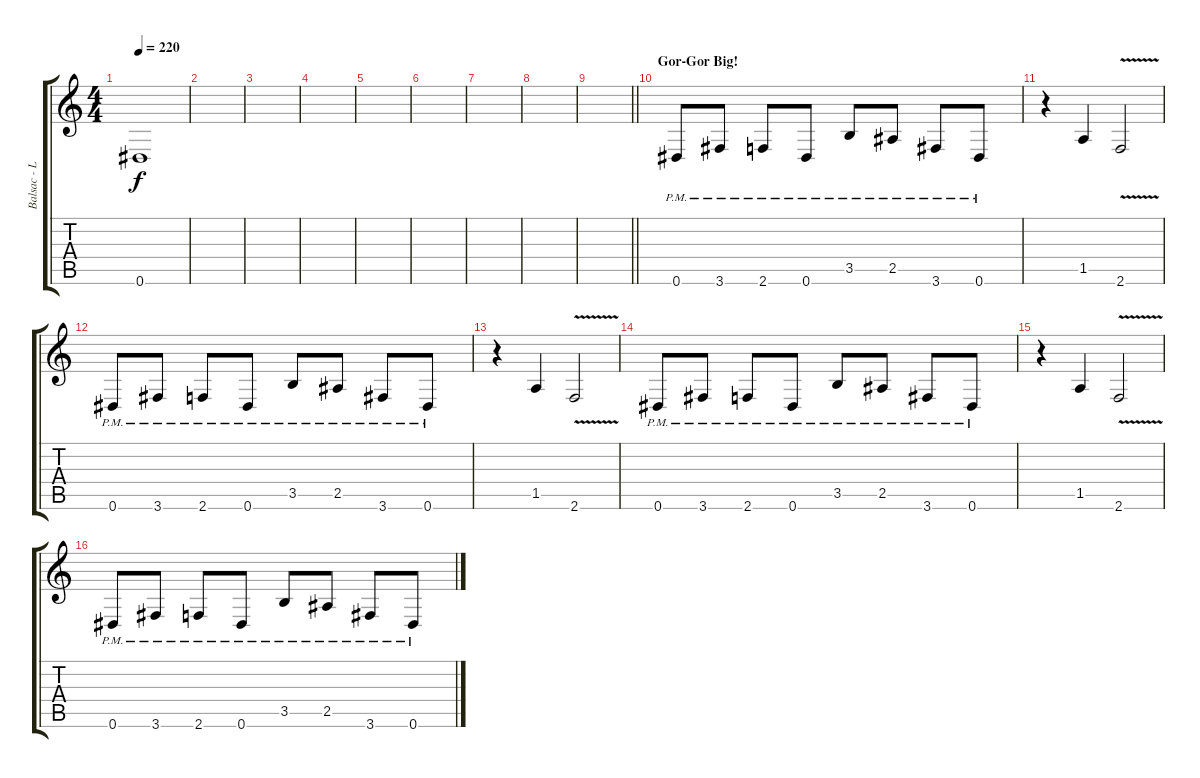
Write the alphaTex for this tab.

\track ("Balsac - Lead" "Balsac - L") {instrument overdrivenguitar}
\staff {score tabs}
\tuning (Eb4 Bb3 Gb3 Db3 Ab2 Eb2) {hide}
\ts (4 4)
\tempo 220
\clef g2
\ks c
0.6{t}.1{dy f} |
|
|
|
|
|
|
|
\barLineRight lightlight
|
\section ("" "Gor-Gor Big!")
0.6{pm}.8 3.6{pm}.8 2.6{pm}.8 0.6{pm}.8 3.5{pm}.8 2.5{pm}.8 3.6{pm}.8 0.6{pm}.8 |
r.4 1.5.4 2.6{v}.2 |
0.6{pm}.8 3.6{pm}.8 2.6{pm}.8 0.6{pm}.8 3.5{pm}.8 2.5{pm}.8 3.6{pm}.8 0.6{pm}.8 |
r.4 1.5.4 2.6{v}.2 |
0.6{pm}.8 3.6{pm}.8 2.6{pm}.8 0.6{pm}.8 3.5{pm}.8 2.5{pm}.8 3.6{pm}.8 0.6{pm}.8 |
r.4 1.5.4 2.6{v}.2 |
0.6{pm}.8 3.6{pm}.8 2.6{pm}.8 0.6{pm}.8 3.5{pm}.8 2.5{pm}.8 3.6{pm}.8 0.6{pm}.8
